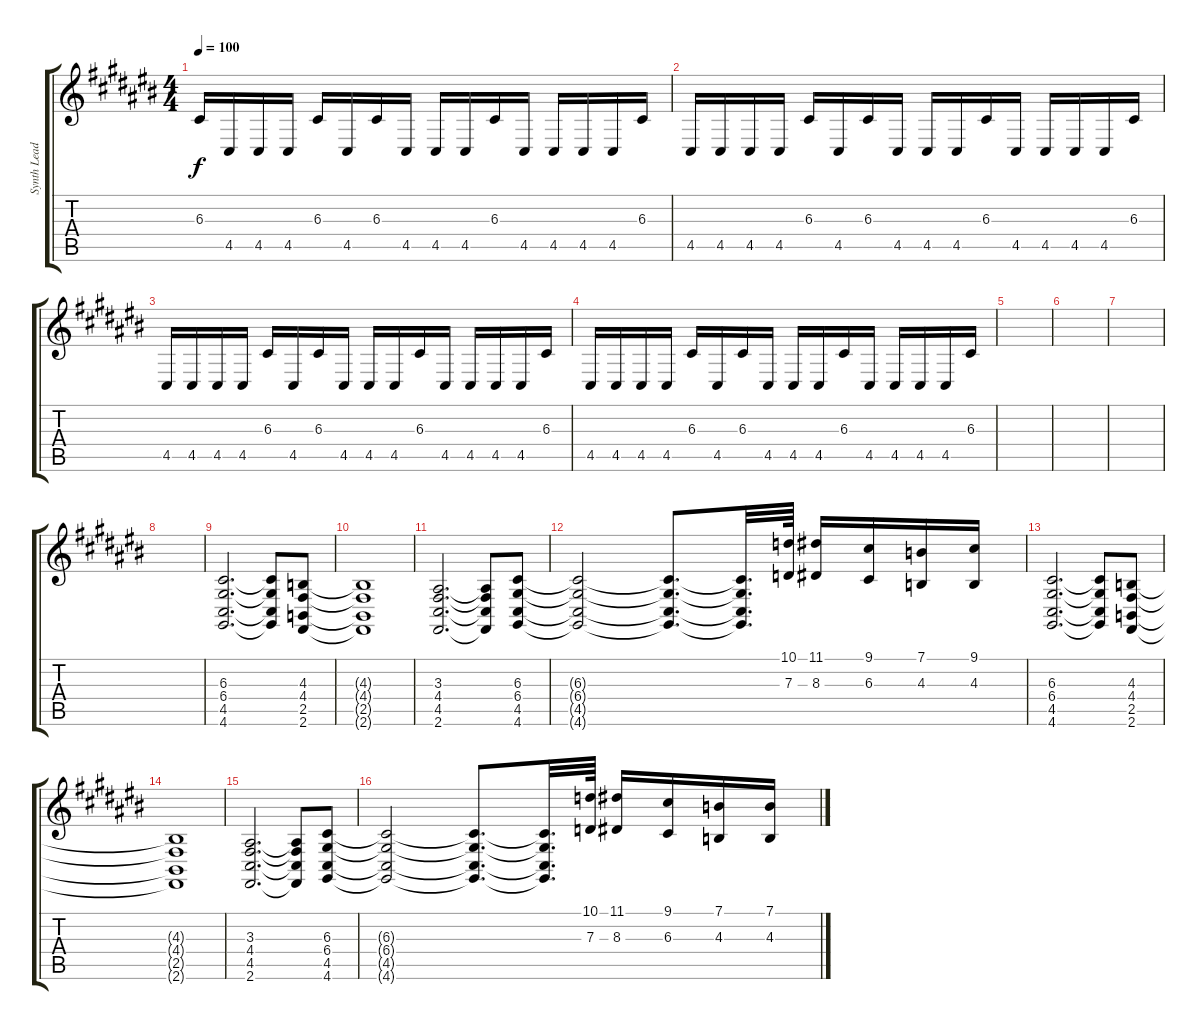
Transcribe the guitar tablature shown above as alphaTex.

\track ("Synth Lead" "Synth Lead") {instrument lead1square}
\staff {score tabs}
\tuning (E4 B3 G3 D3 A2 E2) {hide}
\ts (4 4)
\tempo 100
\clef g2
\ks c#
6.3.16{dy f} 4.5.16 4.5.16 4.5.16 6.3.16 4.5.16 6.3.16 4.5.16 4.5.16 4.5.16 6.3.16 4.5.16 4.5.16 4.5.16 4.5.16 6.3.16 |
4.5.16 4.5.16 4.5.16 4.5.16 6.3.16 4.5.16 6.3.16 4.5.16 4.5.16 4.5.16 6.3.16 4.5.16 4.5.16 4.5.16 4.5.16 6.3.16 |
4.5.16 4.5.16 4.5.16 4.5.16 6.3.16 4.5.16 6.3.16 4.5.16 4.5.16 4.5.16 6.3.16 4.5.16 4.5.16 4.5.16 4.5.16 6.3.16 |
4.5.16 4.5.16 4.5.16 4.5.16 6.3.16 4.5.16 6.3.16 4.5.16 4.5.16 4.5.16 6.3.16 4.5.16 4.5.16 4.5.16 4.5.16 6.3.16 |
|
|
|
|
(6.3 6.4 4.5 4.6).2{d} (6.3{t} 6.4{t} 4.5{t} 4.6{t}).8 (4.3 4.4 2.5 2.6).8 |
(4.3{t} 4.4{t} 2.5{t} 2.6{t}).1 |
(3.3 4.4 4.5 2.6).2{d} (3.3{t} 4.4{t} 4.5{t} 2.6{t}).8 (6.3 6.4 4.5 4.6).8 |
(6.3{t} 6.4{t} 4.5{t} 4.6{t}).2 (6.3{t} 6.4{t} 4.5{t} 4.6{t}).8{d} (6.3{t} 6.4{t} 4.5{t} 4.6{t}).32{d} (10.1 7.3).64 (11.1 8.3).16 (9.1 6.3).16 (7.1 4.3).16 (9.1 4.3).16 |
(6.3 6.4 4.5 4.6).2{d} (6.3{t} 6.4{t} 4.5{t} 4.6{t}).8 (4.3 4.4 2.5 2.6).8 |
(4.3{t} 4.4{t} 2.5{t} 2.6{t}).1 |
(3.3 4.4 4.5 2.6).2{d} (3.3{t} 4.4{t} 4.5{t} 2.6{t}).8 (6.3 6.4 4.5 4.6).8 |
(6.3{t} 6.4{t} 4.5{t} 4.6{t}).2 (6.3{t} 6.4{t} 4.5{t} 4.6{t}).8{d} (6.3{t} 6.4{t} 4.5{t} 4.6{t}).32{d} (10.1 7.3).64 (11.1 8.3).16 (9.1 6.3).16 (7.1 4.3).16 (7.1 4.3).16
